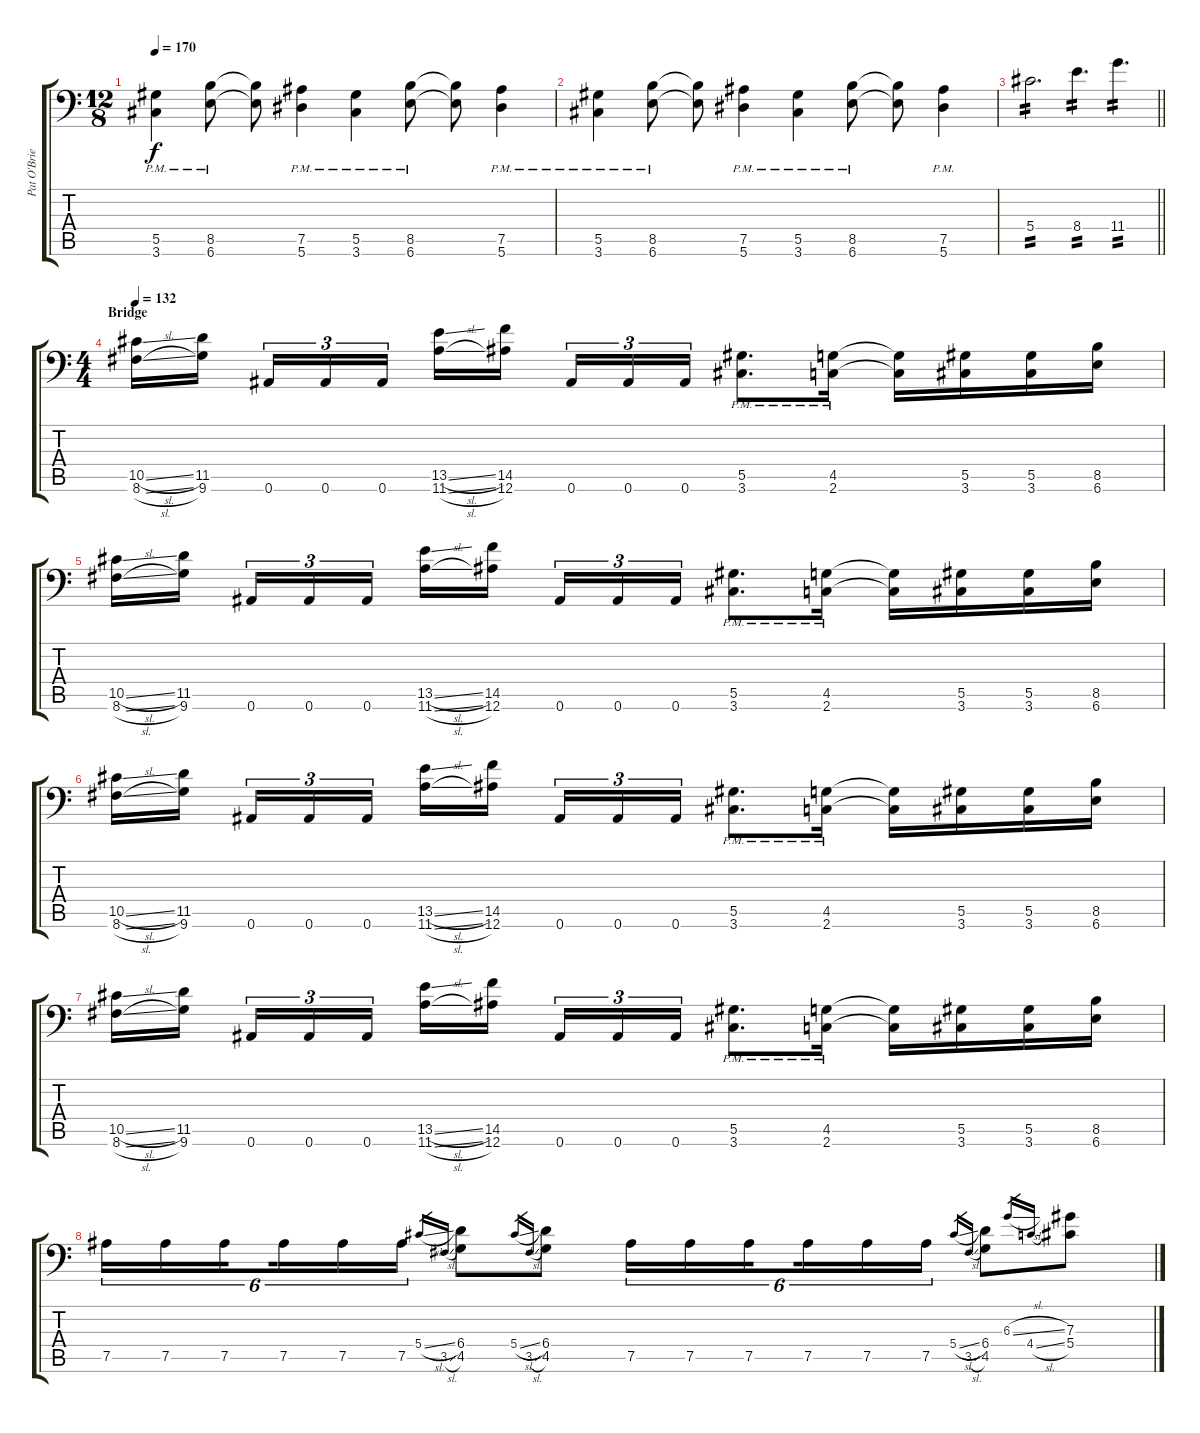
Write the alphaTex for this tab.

\track ("Pat O'Brien" "Pat O'Brie") {instrument distortionguitar}
\staff {score tabs}
\tuning (Bb3 F3 Db3 Ab2 Eb2 Bb1) {hide}
\ts (12 8)
\tempo 170
\clef f4
\ks c
(5.5{pm} 3.6{pm}).4{dy f} (8.5{pm} 6.6{pm}).8 (8.5{t} 6.6{t}).8 (7.5{pm} 5.6{pm}).4 (5.5{pm} 3.6{pm}).4 (8.5{pm} 6.6{pm}).8 (8.5{t} 6.6{t}).8 (7.5{pm} 5.6{pm}).4 |
(5.5{pm} 3.6{pm}).4 (8.5{pm} 6.6{pm}).8 (8.5{t} 6.6{t}).8 (7.5{pm} 5.6{pm}).4 (5.5{pm} 3.6{pm}).4 (8.5{pm} 6.6{pm}).8 (8.5{t} 6.6{t}).8 (7.5{pm} 5.6{pm}).4 |
\barLineRight lightlight
5.4.2{d tp 2} 8.4.4{d tp 2} 11.4.4{d tp 2} |
\ts (4 4)
\section ("" "Bridge")
\tempo 132
(10.5{sl} 8.6{sl}).16 (11.5 9.6).16{beam splitsecondary} 0.6.16{tu (3 2)} 0.6.16{tu (3 2)} 0.6.16{tu (3 2)} (13.5{sl} 11.6{sl}).16 (14.5 12.6).16{beam splitsecondary} 0.6.16{tu (3 2)} 0.6.16{tu (3 2)} 0.6.16{tu (3 2)} (5.5{pm} 3.6{pm}).8{d} (4.5{pm} 2.6{pm}).16 (4.5{t} 2.6{t}).16 (5.5 3.6).16 (5.5 3.6).16 (8.5 6.6).16 |
(10.5{sl} 8.6{sl}).16 (11.5 9.6).16{beam splitsecondary} 0.6.16{tu (3 2)} 0.6.16{tu (3 2)} 0.6.16{tu (3 2)} (13.5{sl} 11.6{sl}).16 (14.5 12.6).16{beam splitsecondary} 0.6.16{tu (3 2)} 0.6.16{tu (3 2)} 0.6.16{tu (3 2)} (5.5{pm} 3.6{pm}).8{d} (4.5{pm} 2.6{pm}).16 (4.5{t} 2.6{t}).16 (5.5 3.6).16 (5.5 3.6).16 (8.5 6.6).16 |
(10.5{sl} 8.6{sl}).16 (11.5 9.6).16{beam splitsecondary} 0.6.16{tu (3 2)} 0.6.16{tu (3 2)} 0.6.16{tu (3 2)} (13.5{sl} 11.6{sl}).16 (14.5 12.6).16{beam splitsecondary} 0.6.16{tu (3 2)} 0.6.16{tu (3 2)} 0.6.16{tu (3 2)} (5.5{pm} 3.6{pm}).8{d} (4.5{pm} 2.6{pm}).16 (4.5{t} 2.6{t}).16 (5.5 3.6).16 (5.5 3.6).16 (8.5 6.6).16 |
(10.5{sl} 8.6{sl}).16 (11.5 9.6).16{beam splitsecondary} 0.6.16{tu (3 2)} 0.6.16{tu (3 2)} 0.6.16{tu (3 2)} (13.5{sl} 11.6{sl}).16 (14.5 12.6).16{beam splitsecondary} 0.6.16{tu (3 2)} 0.6.16{tu (3 2)} 0.6.16{tu (3 2)} (5.5{pm} 3.6{pm}).8{d} (4.5{pm} 2.6{pm}).16 (4.5{t} 2.6{t}).16 (5.5 3.6).16 (5.5 3.6).16 (8.5 6.6).16 |
7.5.16{tu (6 4)} 7.5.16{tu (6 4)} 7.5.16{tu (6 4) beam splitsecondary} 7.5.16{tu (6 4)} 7.5.16{tu (6 4)} 7.5.16{tu (6 4)} 5.4{sl}.16{gr} 3.5{sl}.16{gr} (6.4 4.5).8 5.4{sl}.16{gr} 3.5{sl}.16{gr} (6.4 4.5).8 7.5.16{tu (6 4)} 7.5.16{tu (6 4)} 7.5.16{tu (6 4) beam splitsecondary} 7.5.16{tu (6 4)} 7.5.16{tu (6 4)} 7.5.16{tu (6 4)} 5.4{sl}.16{gr} 3.5{sl}.16{gr} (6.4 4.5).8 6.3{sl}.16{gr} 4.4{sl}.16{gr} (7.3 5.4).8
